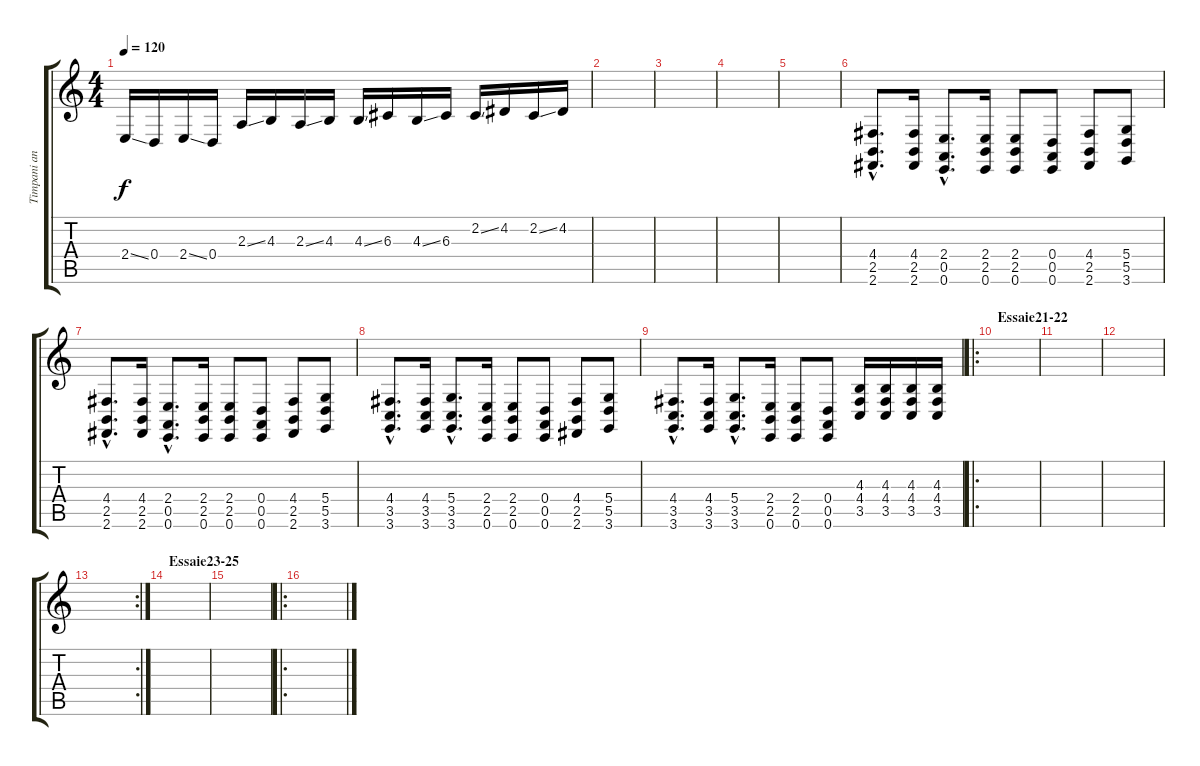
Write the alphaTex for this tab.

\track ("Timpani and Dist" "Timpani an") {instrument timpani}
\staff {score tabs}
\tuning (E4 B3 G3 D3 A2 E2) {hide}
\ts (4 4)
\tempo 120
\clef g2
\ks c
2.4{ss}.16{dy f instrument timpani} 0.4.16 2.4{ss}.16 0.4.16 2.3{ss}.16 4.3.16 2.3{ss}.16 4.3.16 4.3{ss}.16 6.3.16 4.3{ss}.16 6.3.16 2.2{ss}.16 4.2.16 2.2{ss}.16 4.2.16 |
|
|
|
|
(4.4{hac} 2.5{hac} 2.6{hac}).8{d instrument distortionguitar} (4.4 2.5 2.6).16 (2.4{hac} 0.5{hac} 0.6{hac}).8{d} (2.4 2.5 0.6).16 (2.4 2.5 0.6).8 (0.4 0.5 0.6).8 (4.4 2.5 2.6).8 (5.4 5.5 3.6).8 |
(4.4{hac} 2.5{hac} 2.6{hac}).8{d} (4.4 2.5 2.6).16 (2.4{hac} 0.5{hac} 0.6{hac}).8{d} (2.4 2.5 0.6).16 (2.4 2.5 0.6).8 (0.4 0.5 0.6).8 (4.4 2.5 2.6).8 (5.4 5.5 3.6).8 |
(4.4{hac} 3.5{hac} 3.6{hac}).8{d} (4.4 3.5 3.6).16 (5.4{hac} 3.5{hac} 3.6{hac}).8{d} (2.4 2.5 0.6).16 (2.4 2.5 0.6).8 (0.4 0.5 0.6).8 (4.4 2.5 2.6).8 (5.4 5.5 3.6).8 |
(4.4{hac} 3.5{hac} 3.6{hac}).8{d} (4.4 3.5 3.6).16 (5.4{hac} 3.5{hac} 3.6{hac}).8{d} (2.4 2.5 0.6).16 (2.4 2.5 0.6).8 (0.4 0.5 0.6).8 (4.3 4.4 3.5).16 (4.3 4.4 3.5).16 (4.3 4.4 3.5).16 (4.3 4.4 3.5).16 |
\ro
\section ("" "Essaie21-22")
|
|
|
\rc 2
|
\section ("" "Essaie23-25")
|
|
\ro
